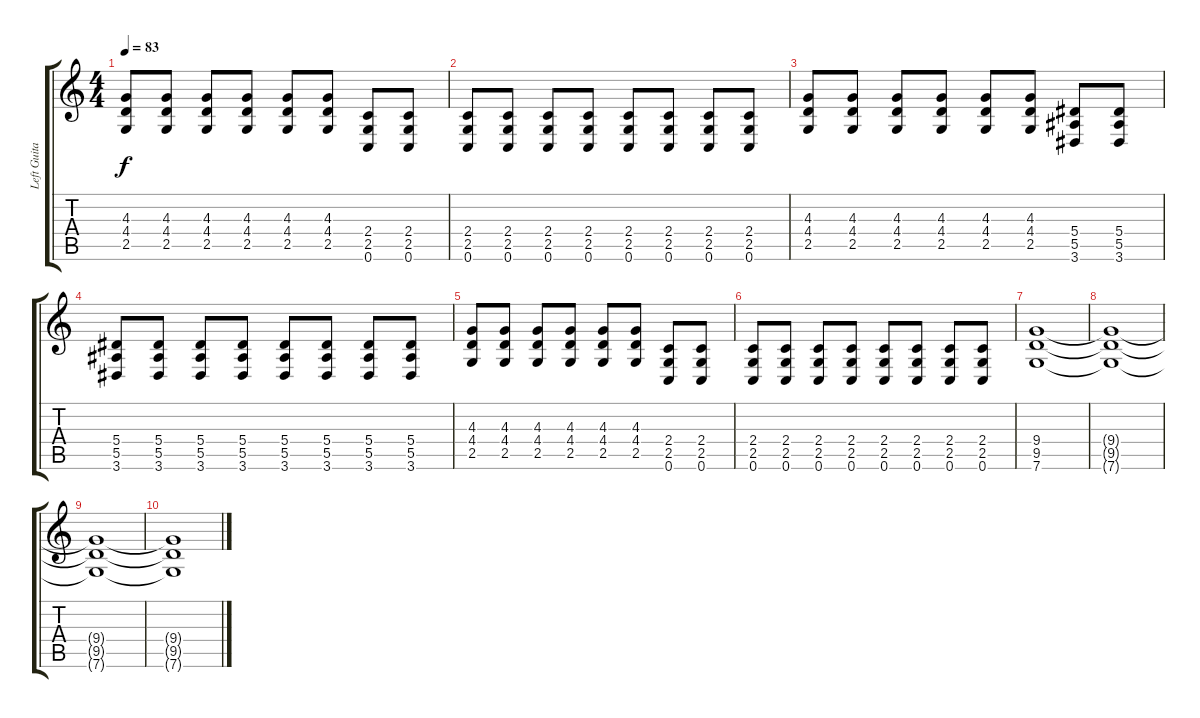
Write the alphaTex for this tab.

\track ("Left Guitar" "Left Guita") {instrument distortionguitar}
\staff {score tabs}
\tuning (C4 G3 Eb3 Bb2 F2 C2) {hide}
\ts (4 4)
\tempo 83
\clef g2
\ks c
(4.3 4.4 2.5).8{dy f} (4.3 4.4 2.5).8 (4.3 4.4 2.5).8 (4.3 4.4 2.5).8 (4.3 4.4 2.5).8 (4.3 4.4 2.5).8 (2.4 2.5 0.6).8 (2.4 2.5 0.6).8 |
(2.4 2.5 0.6).8 (2.4 2.5 0.6).8 (2.4 2.5 0.6).8 (2.4 2.5 0.6).8 (2.4 2.5 0.6).8 (2.4 2.5 0.6).8 (2.4 2.5 0.6).8 (2.4 2.5 0.6).8 |
(4.3 4.4 2.5).8 (4.3 4.4 2.5).8 (4.3 4.4 2.5).8 (4.3 4.4 2.5).8 (4.3 4.4 2.5).8 (4.3 4.4 2.5).8 (5.4 5.5 3.6).8 (5.4 5.5 3.6).8 |
(5.4 5.5 3.6).8 (5.4 5.5 3.6).8 (5.4 5.5 3.6).8 (5.4 5.5 3.6).8 (5.4 5.5 3.6).8 (5.4 5.5 3.6).8 (5.4 5.5 3.6).8 (5.4 5.5 3.6).8 |
(4.3 4.4 2.5).8 (4.3 4.4 2.5).8 (4.3 4.4 2.5).8 (4.3 4.4 2.5).8 (4.3 4.4 2.5).8 (4.3 4.4 2.5).8 (2.4 2.5 0.6).8 (2.4 2.5 0.6).8 |
(2.4 2.5 0.6).8 (2.4 2.5 0.6).8 (2.4 2.5 0.6).8 (2.4 2.5 0.6).8 (2.4 2.5 0.6).8 (2.4 2.5 0.6).8 (2.4 2.5 0.6).8 (2.4 2.5 0.6).8 |
(9.4 9.5 7.6).1 |
(9.4{t} 9.5{t} 7.6{t}).1 |
(9.4{t} 9.5{t} 7.6{t}).1 |
(9.4{t} 9.5{t} 7.6{t}).1
